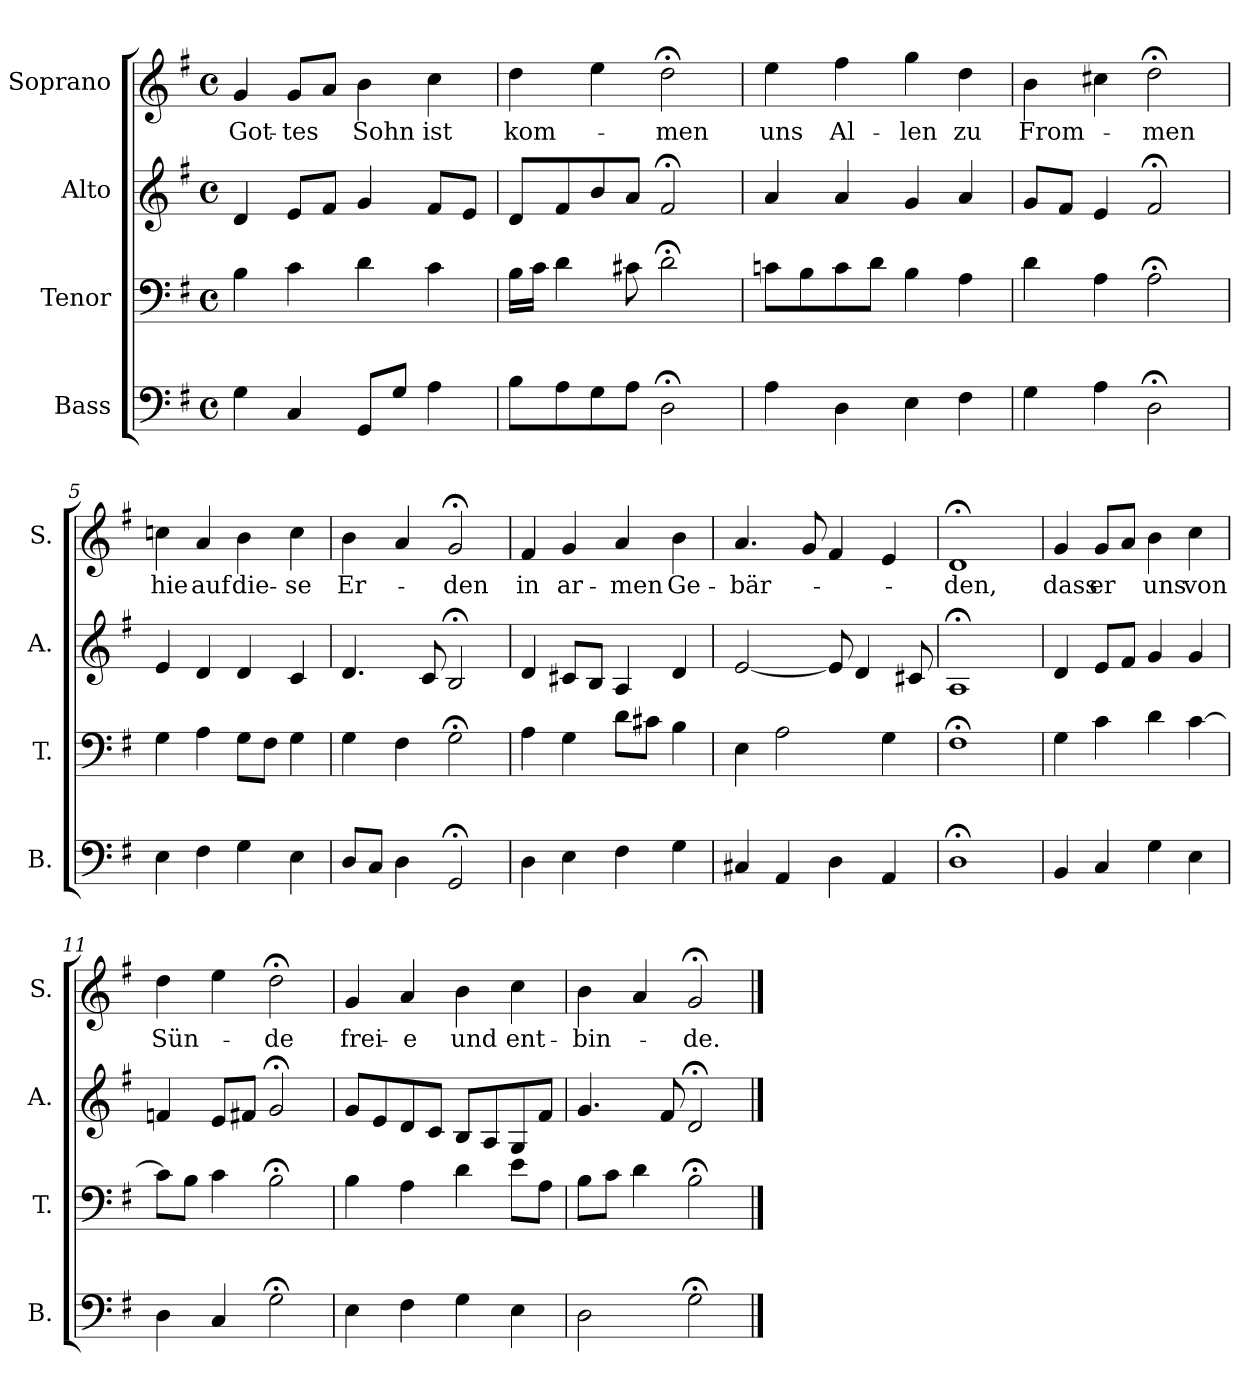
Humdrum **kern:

**kern	**kern	**kern	**kern	**text
*part4	*part3	*part2	*part1	*part1
*staff4	*staff3	*staff2	*staff1	*staff1
*I"Bass	*I"Tenor	*I"Alto	*I"Soprano	*
*I'B.	*I'T.	*I'A.	*I'S.	*
*clefF4	*clefF4	*clefG2	*clefG2	*
*k[f#]	*k[f#]	*k[f#]	*k[f#]	*
*G:	*G:	*G:	*G:	*
*M4/4	*M4/4	*M4/4	*M4/4	*
*met(c)	*met(c)	*met(c)	*met(c)	*
=1	=1	=1	=1	=1
!	!	!	!	!LO:LY:b
4G\	4B\	4d/	4g/	Got-
!	!	!	!	!LO:LY:b
4C/	4c\	8e/L	8g/L	-tes
.	.	8f#/J	8a/J	.
!	!	!	!	!LO:LY:b
8GG/L	4d\	4g/	4b\	Sohn
8G/J	.	.	.	.
!	!	!	!	!LO:LY:b
4A\	4c\	8f#/L	4cc\	ist
.	.	8e/J	.	.
=2	=2	=2	=2	=2
!	!	!	!	!LO:LY:b
8B\L	16B\LL	8d/L	4dd\	kom-
.	16c\JJ	.	.	.
8A\	4d\	8f#/	.	.
8G\	.	8b/	4ee\	.
8A\J	8c#X\	8a/J	.	.
!	!	!	!	!LO:LY:b
2D;<\	2d;<\	2f#;</	2dd;<\	-men
=3	=3	=3	=3	=3
!	!	!	!	!LO:LY:b
4A\	8cn\L	4a/	4ee\	uns
.	8B\	.	.	.
!	!	!	!	!LO:LY:b
4D\	8c\	4a/	4ff#\	Al-
.	8d\J	.	.	.
!	!	!	!	!LO:LY:b
4E\	4B\	4g/	4gg\	-len
!	!	!	!	!LO:LY:b
4F#\	4A\	4a/	4dd\	zu
=4	=4	=4	=4	=4
!	!	!	!	!LO:LY:b
4G\	4d\	8g/L	4b\	From-
.	.	8f#/J	.	.
4A\	4A\	4e/	4cc#X\	.
!	!	!	!	!LO:LY:b
2D;<\	2A;<\	2f#;</	2dd;<\	-men
=5	=5	=5	=5	=5
!	!	!	!	!LO:LY:b
4E\	4G\	4e/	4ccn\	hie
!	!	!	!	!LO:LY:b
4F#\	4A\	4d/	4a/	auf
!	!	!	!	!LO:LY:b
4G\	8G\L	4d/	4b\	die-
.	8F#\J	.	.	.
!	!	!	!	!LO:LY:b
4E\	4G\	4c/	4cc\	-se
=6	=6	=6	=6	=6
!	!	!	!	!LO:LY:b
8D/L	4G\	4.d/	4b\	Er-
8C/J	.	.	.	.
4D\	4F#\	.	4a/	.
.	.	8c/	.	.
!	!	!	!	!LO:LY:b
2GG;</	2G;<\	2B;</	2g;</	-den
!!LO:LB:g=z
=7	=7	=7	=7	=7
!	!	!	!	!LO:LY:b
4D\	4A\	4d/	4f#/	in
!	!	!	!	!LO:LY:b
4E\	4G\	8c#X/L	4g/	ar-
.	.	8B/J	.	.
!	!	!	!	!LO:LY:b
4F#\	8d\L	4A/	4a/	-men
.	8c#X\J	.	.	.
!	!	!	!	!LO:LY:b
4G\	4B\	4d/	4b\	Ge-
=8	=8	=8	=8	=8
!	!	!	!	!LO:LY:b
4C#X/	4E\	[2e/	4.a/	-bär-
4AA/	2A\	.	.	.
.	.	.	8g/	.
4D\	.	8e/]	4f#/	.
.	.	4d/	.	.
4AA/	4G\	.	4e/	.
.	.	8c#X/	.	.
=9	=9	=9	=9	=9
!	!	!	!	!LO:LY:b
1D;<	1F#;<	1A;<	1d;<	-den,
=10	=10	=10	=10	=10
!	!	!	!	!LO:LY:b
4BB/	4G\	4d/	4g/	dass
!	!	!	!	!LO:LY:b
4C/	4c\	8e/L	8g/L	er
.	.	8f#/J	8a/J	.
!	!	!	!	!LO:LY:b
4G\	4d\	4g/	4b\	uns
!	!	!	!	!LO:LY:b
4E\	[4c\	4g/	4cc\	von
=11	=11	=11	=11	=11
!	!	!	!	!LO:LY:b
4D\	8c\L]	4fn/	4dd\	Sün-
.	8B\J	.	.	.
4C/	4c\	8e/L	4ee\	.
.	.	8f#X/J	.	.
!	!	!	!	!LO:LY:b
2G;<\	2B;<\	2g;</	2dd;<\	-de
=12	=12	=12	=12	=12
!	!	!	!	!LO:LY:b
4E\	4B\	8g/L	4g/	frei-
.	.	8e/	.	.
!	!	!	!	!LO:LY:b
4F#\	4A\	8d/	4a/	-e
.	.	8c/J	.	.
!	!	!	!	!LO:LY:b
4G\	4d\	8B/L	4b\	und
.	.	8A/	.	.
!	!	!	!	!LO:LY:b
4E\	8e\L	8G/	4cc\	ent-
.	8A\J	8f#/J	.	.
!!LO:LB:g=z
=13	=13	=13	=13	=13
!	!	!	!	!LO:LY:b
2D\	8B\L	4.g/	4b\	-bin-
.	8c\J	.	.	.
.	4d\	.	4a/	.
.	.	8f#/	.	.
!	!	!	!	!LO:LY:b
2G;<\	2B;<\	2d;</	2g;</	-de.
==	==	==	==	==
*-	*-	*-	*-	*-
